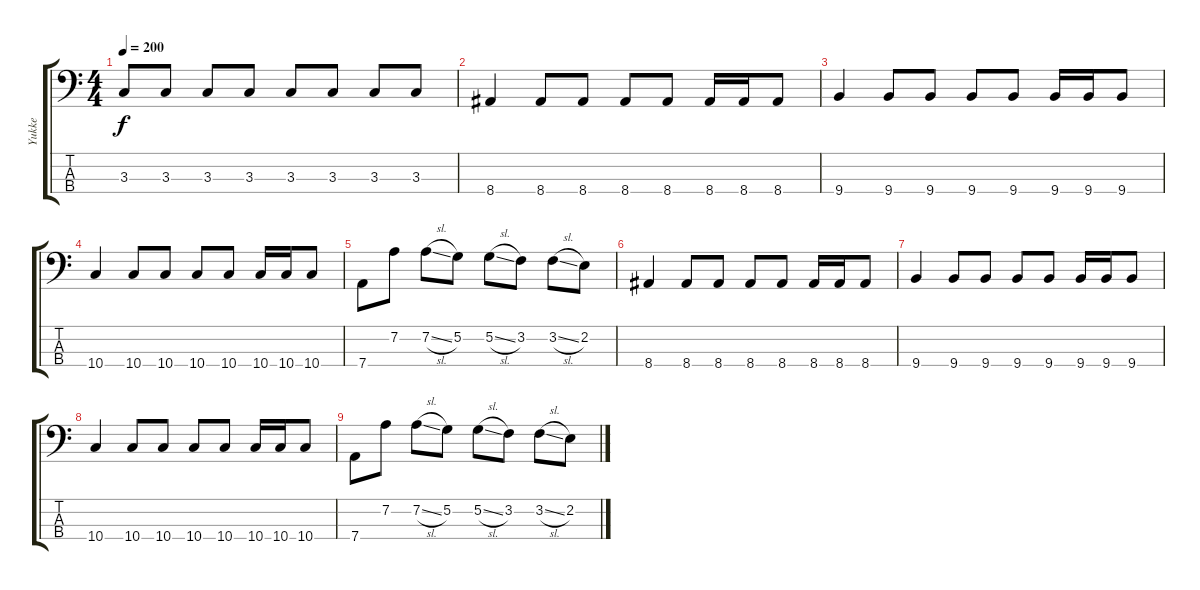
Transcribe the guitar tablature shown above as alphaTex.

\track ("Yukke" "Yukke") {instrument electricbassfinger}
\staff {score tabs}
\tuning (G2 D2 A1 D1) {hide}
\ts (4 4)
\tempo 200
\clef f4
\ks c
3.3.8{dy f} 3.3.8 3.3.8 3.3.8 3.3.8 3.3.8 3.3.8 3.3.8 |
8.4.4 8.4.8 8.4.8 8.4.8 8.4.8 8.4.16 8.4.16 8.4.8 |
9.4.4 9.4.8 9.4.8 9.4.8 9.4.8 9.4.16 9.4.16 9.4.8 |
10.4.4 10.4.8 10.4.8 10.4.8 10.4.8 10.4.16 10.4.16 10.4.8 |
7.4.8 7.2.8 7.2{sl}.8 5.2.8 5.2{sl}.8 3.2.8 3.2{sl}.8 2.2.8 |
8.4.4 8.4.8 8.4.8 8.4.8 8.4.8 8.4.16 8.4.16 8.4.8 |
9.4.4 9.4.8 9.4.8 9.4.8 9.4.8 9.4.16 9.4.16 9.4.8 |
10.4.4 10.4.8 10.4.8 10.4.8 10.4.8 10.4.16 10.4.16 10.4.8 |
7.4.8 7.2.8 7.2{sl}.8 5.2.8 5.2{sl}.8 3.2.8 3.2{sl}.8 2.2.8
